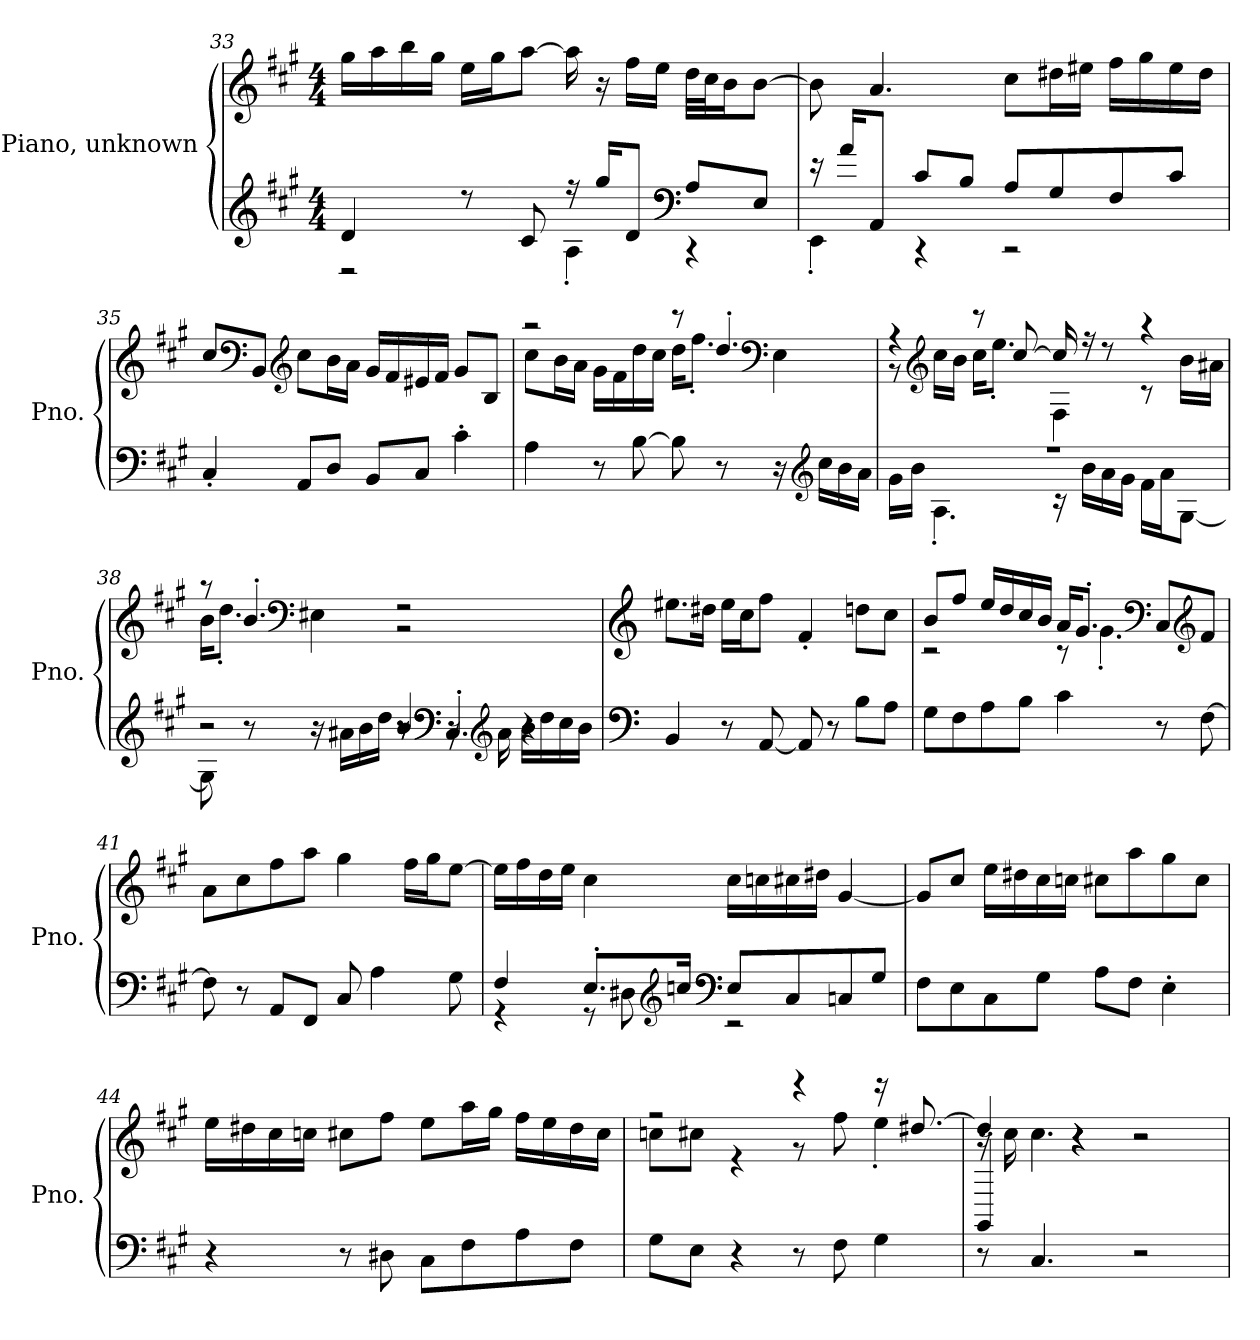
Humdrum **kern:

**kern	**kern
*part1	*part1
*staff2	*staff1
*I"Piano, unknown	*
*I'Pno.	*
!!LO:PB:g=z
*clefG2	*clefG2
*k[f#c#g#]	*k[f#c#g#]
*M4/4	*M4/4
=33	=33
*^	*
4d/	2r	16gg#\LL
.	.	16aa\
.	.	16bb\
.	.	16gg#\JJ
8r	.	16ee\LL
.	.	16gg#\J
8c#/	.	[8aa\J
16r	4A'\	16aa\]
16gg#/KL	.	16r
8d/J	.	16ff#\LL
.	.	16ee\JJ
*clefF4	*	*
8A/L	4r	32dd\LLL
.	.	32cc#\J
.	.	16b\J
8E/J	.	[8b\J
=34	=34	=34
16r	4EE'\	8b\]
16a/KL	.	.
8AA/J	.	4.a/
8c#/L	4r	.
8B/J	.	.
8A/L	2r	8cc#\L
8G#/	.	16dd#X\L
.	.	16ee#X\JJ
8F#/	.	16ff#\LL
.	.	16gg#\
8c#/J	.	16ee#\
.	.	16dd#\JJ
*v	*v	*
!!LO:LB:g=z
=35	=35
4C#'/	8cc#/L
*	*clefF4
.	8BB/J
*	*clefG2
8AA/L	8cc#\L
8D/J	16b\L
.	16a\JJ
8BB/L	16g#/LL
.	16f#/
8C#/J	16e#X/
.	16f#/JJ
4c#'\	8g#/L
.	8B/J
=36	=36
*	*^
4A\	2r	8cc#\L
.	.	16b\L
.	.	16a\JJ
8r	.	16g#\LL
.	.	16f#\
[8B\	.	16dd\
.	.	16cc#\JJ
8B\]	8r	16dd\KL
.	.	8.ff#'\J
8r	4.dd'/	.
*	*clefF4	*
16r	.	4E\
*clefG2	*	*
16cc#\LL	.	.
16b\	.	.
16a\JJ	.	.
!!LO:LB:g=z	!!
=37	=37	=37
*^	*	*
1r	16g#\LL	4r	8r
.	16b\JJ	.	.
*	*	*clefG2	*
.	4.A'\	.	16cc#\LL
.	.	.	16b\JJ
.	.	8r	16cc#\KL
.	.	.	8.ee'\J
.	.	[8cc#/	.
.	16r	16cc#/]	4F#\
.	16b\LL	16r	.
.	16a\	8r	.
.	16g#\JJ	.	.
.	16f#\LL	4r	8r
.	16a\J	.	.
.	[8G#\J	.	16b\LL
.	.	.	16a#X\JJ
=38	=38	=38	=38
*	*^	*	*
2r	8G#\]	2r	8r	16b\KL
.	.	.	.	8.dd'\J
.	8r	.	4.b'/	.
*	*	*	*clefF4	*
.	16r	.	.	4E#X\
.	16a#X\LL	.	.	.
.	16b\	.	.	.
.	16dd\JJ	.	.	.
4b/	8r	8r	2r	2r
*clefF4	*	*	*	*
.	16r	4.C#'/	.	.
*clefG2	*	*	*	*
.	16a#\	.	.	.
4r	16b\LL	.	.	.
.	16dd\	.	.	.
.	16cc#\	.	.	.
.	16b\JJ	.	.	.
*v	*v	*v	*	*
*	*v	*v
!!LO:LB:g=z
=39	=39
*clefF4	*clefG2
4BB/	8.ee#X\L
.	16dd#X\Jk
8r	16ee#\LL
.	16cc#\J
[8AA/	8ff#\J
8AA/]	4f#'/
8r	.
8B\L	8ddn\L
8A\J	8cc#\J
=40	=40
*	*^
8G#\L	8b/L	2r
8F#\	8ff#/J	.
8A\	16ee/LL	.
.	16dd/	.
8B\J	16cc#/	.
.	16b/JJ	.
4c#\	16a/KL	8r
.	8.g#'/J	.
.	.	4.g#'\
*	*clefF4	*
8r	8C#/L	.
*	*clefG2	*
[8F#\	8f#/J	.
*	*v	*v
=41	=41
8F#\]	8a\L
8r	8cc#\
8AA/L	8ff#\
8FF#/J	8aa\J
8C#/	4gg#\
4A\	.
.	16ff#\LL
.	16gg#\J
8G#\	[8ee\J
!!LO:LB:g=z
=42	=42
*^	*
4F#/	4r	16ee\LL]
.	.	16ff#\
.	.	16dd\
.	.	16ee\JJ
8.E'/L	8r	4cc#\
.	8D#X\	.
*clefG2	*	*
16ccn/Jk	.	.
*clefF4	*	*
8E/L	2r	16cc#\LL
.	.	16ccn\
8C#/	.	16cc#X\
.	.	16dd#X\JJ
8Cn/	.	[4g#/
8G#/J	.	.
*v	*v	*
=43	=43
8F#\L	8g#/L]
8E\	8cc#/J
8C#\	16ee\LL
.	16dd#X\
8G#\J	16cc#\
.	16ccn\JJ
8A\L	8cc#X\L
8F#\J	8aa\
4E'\	8gg#\
.	8cc#\J
!!LO:LB:g=z
=44	=44
4r	16ee\LL
.	16dd#X\
.	16cc#\
.	16ccn\JJ
8r	8cc#X\L
8D#X\	8ff#\J
8C#\L	8ee\L
8F#\	16aa\L
.	16gg#\JJ
8A\	16ff#\LL
.	16ee\
8F#\J	16dd#\
.	16cc#\JJ
=45	=45
*	*^
8G#\L	2r	8ccn\L
8E\J	.	8cc#X\J
4r	.	4r
8r	4r	8r
8F#\	.	8ff#\
4G#\	16r	4ee'\
.	[8.dd#X/	.
=46	=46	=46
*	*	*^
8r	4dd#/]	16r	4GG#'/
.	.	16cc#\	.
4.C#/	.	4.cc#\	.
.	4r	.	4r
2r	2r	2r	2r
*	*v	*v	*v
=	=
*-	*-
